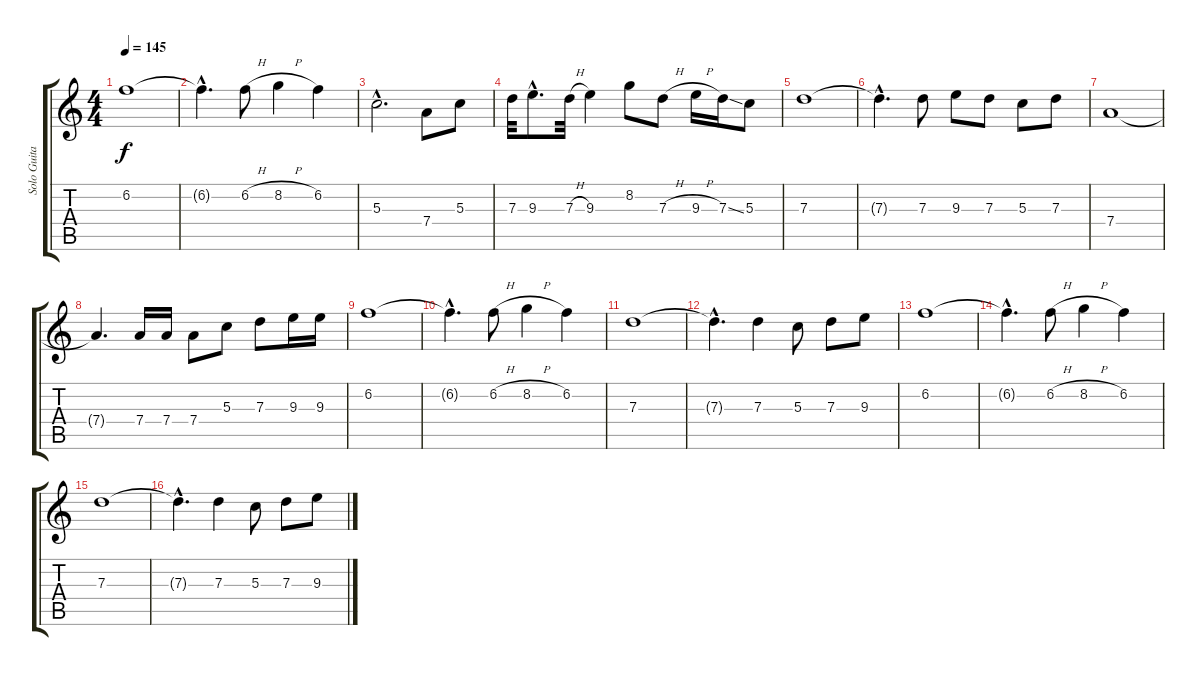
\track ("Solo Guitar" "Solo Guita") {instrument overdrivenguitar}
\staff {score tabs}
\tuning (E4 B3 G3 D3 A2 E2) {hide}
\ts (4 4)
\tempo 145
\clef g2
\ks c
6.2.1{dy f} |
6.2{hac t}.4{d} 6.2{h}.8 8.2{h}.4 6.2.4 |
5.3{hac}.2{d} 7.4.8 5.3.8 |
7.3.32 9.3{hac}.8{d} 7.3{h}.32 9.3.4 8.2.8 7.3{h}.8 9.3{h}.16 7.3{ss}.16 5.3.8 |
7.3.1 |
7.3{hac t}.4{d} 7.3.8 9.3.8 7.3.8 5.3.8 7.3.8 |
7.4.1 |
7.4{t}.4{d} 7.4.16 7.4.16 7.4.8 5.3.8 7.3.8 9.3.16 9.3.16 |
6.2.1 |
6.2{hac t}.4{d} 6.2{h}.8 8.2{h}.4 6.2.4 |
7.3.1 |
7.3{hac t}.4{d} 7.3.4 5.3.8 7.3.8 9.3.8 |
6.2.1 |
6.2{hac t}.4{d} 6.2{h}.8 8.2{h}.4 6.2.4 |
7.3.1 |
7.3{hac t}.4{d} 7.3.4 5.3.8 7.3.8 9.3.8
